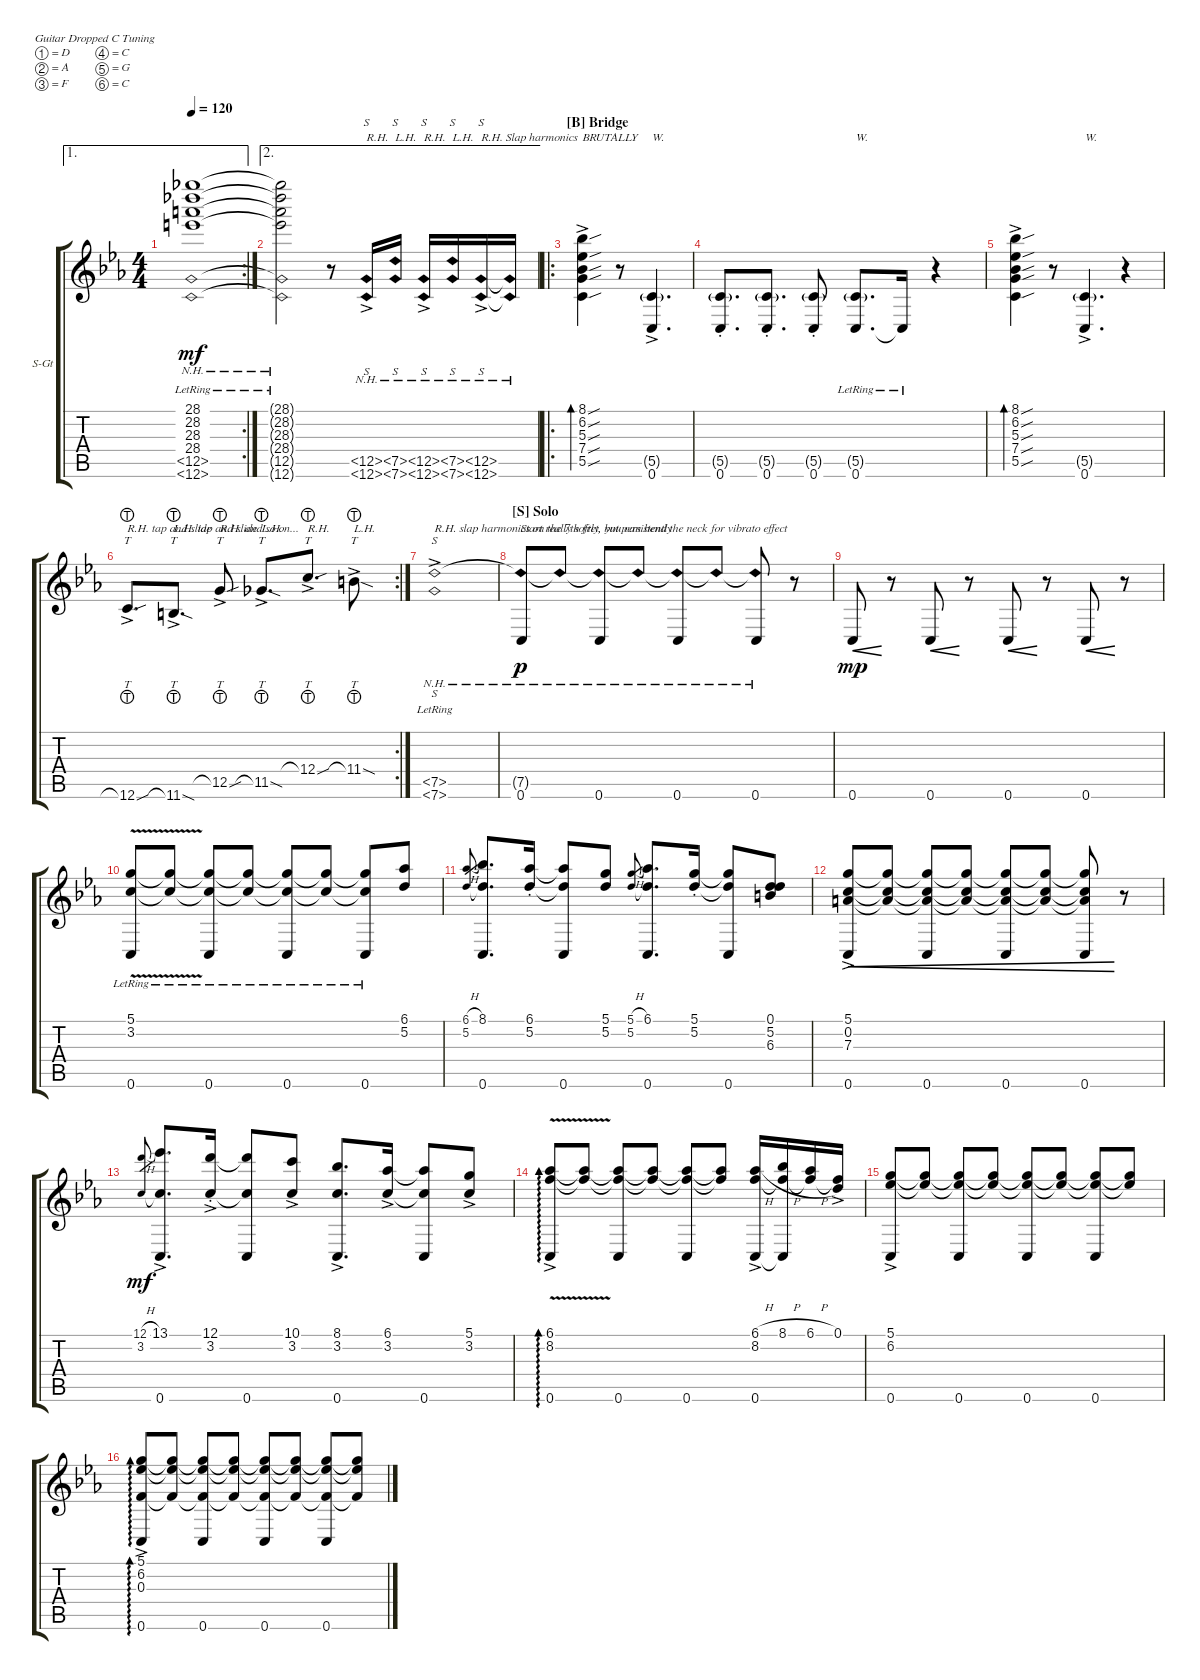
\defaultSystemsLayout 4
\bracketExtendMode groupsimilarinstruments
\firstSystemTrackNameOrientation horizontal
\otherSystemsTrackNameOrientation horizontal
\track ("Steel Guitar" "S-Gt") {instrument acousticguitarsteel}
\staff {score tabs}
\tuning (D4 A3 F3 C3 G2 C2)
\ae 1
\rc 2
\ts (4 4)
\tempo 120
\clef g2
\ks eb
(12.6{nh lr t} 12.5{nh lr t} 28.1{t} 28.2{t} 28.3{t} 28.4{t}).1{dy mf} |
\ae 2
(12.6{nh lr t} 12.5{nh lr t} 28.4{t} 28.3{t} 28.2{t} 28.1{t}).2 r.8 (12.6{nh ac} 12.5{nh ac}).16{s txt "R.H."} (7.5{nh} 7.6{nh}).16{s txt "L.H."} (12.6{nh ac} 12.5{nh ac}).16{s txt "R.H."} (7.6{nh} 7.5{nh}).16{s txt "L.H."} (12.6{nh ac} 12.5{nh ac}).16{s txt "R.H. Slap harmonics"} (12.6{nh t} 12.5{nh t}).16 |
\ro
\section ("B" "Bridge ")
(5.5{sou ac} 7.4{sou ac} 5.3{sou ac} 6.2{sou ac} 8.1{sou ac}).4{bd 120 txt "BRUTALLY"} r.8 (0.6{ac} 5.5{g}).4{d txt "W."} |
(0.6{st} 5.5{g}).8{d} (0.6{st} 5.5{g}).8{d} (0.6{st} 5.5{g}).8 (0.6{lr} 5.5{g}).8{d txt "W."} 0.6{lr t}.16 r.4 |
(5.5{sou ac} 7.4{sou ac} 5.3{sou ac} 6.2{sou ac} 8.1{sou ac}).4{bd 120} r.8 (0.6{ac} 5.5{g}).4{d txt "W."} r.4 |
\rc 2
12.6{sou lht ac}.8{tt d txt "R.H. tap and slide"} 11.6{sod lht ac}.8{tt d txt "L.H. tap and slide"} 12.5{sou lht ac}.8{tt txt "R.H. and so on..."} 11.5{sod lht ac}.8{tt d txt "L.H."} 12.4{sou lht ac}.8{tt d txt "R.H."} 11.4{sod lht ac}.8{tt txt "L.H."} |
(7.6{nh ac lr} 7.5{nh}).1{s txt "R.H. slap harmonics on the 7th fret, you can bend the neck for vibrato effect"} |
\section ("S" "Solo")
(0.6 7.5{nh t}).8{txt "Start really softly, but persistently" dy p} 7.5{nh t}.8 (0.6 7.5{nh t}).8 7.5{nh t}.8 (0.6 7.5{nh t}).8 7.5{nh t}.8 (0.6 7.5{nh t}).8 r.8 |
0.6.8{cre dy mp} r.8 0.6.8{cre} r.8 0.6.8{cre} r.8 0.6.8{cre} r.8 |
(0.6 5.1{v lr} 3.2).8 (5.1{lr t} 3.2{lr t}).8 (0.6 5.1{lr t} 3.2{lr t}).8 (5.1{lr t} 3.2{lr t}).8 (0.6 5.1{lr t} 3.2{lr t}).8 (5.1{lr t} 3.2{lr t}).8 (0.6 5.1{lr t} 3.2{lr t}).8 (6.1 5.2).8 |
(6.1{h} 5.2).8{gr} (0.6 8.1 5.2{t}).8{d} (6.1{st} 5.2{st}).16 (0.6 6.1{t} 5.2{t}).8 (5.1 5.2).8 (5.1{h} 5.2).8{gr} (0.6 6.1 5.2{t}).8{d} (5.1{st} 5.2{st}).16 (0.6 5.1{t} 5.2{t}).8 (0.1 5.2 6.3).8 |
(0.6 5.1{ac} 0.2 7.3).8{cre} (5.1{t} 0.2{t} 7.3{t}).8{cre} (0.6 5.1{t} 0.2{t} 7.3{t}).8{cre} (5.1{t} 0.2{t} 7.3{t}).8{cre} (0.6 5.1{t} 0.2{t} 7.3{t}).8{cre} (5.1{t} 0.2{t} 7.3{t}).8{cre} (0.6 5.1{t} 0.2{t} 7.3{t}).8{cre} r.8 |
(12.1{h} 3.2).8{gr dy mf} (0.6 13.1{ac} 3.2{t}).8{d} (12.1{ac st} 3.2{st}).16 (0.6 12.1{t} 3.2{t}).8 (10.1{ac} 3.2).8 (0.6 8.1{ac} 3.2).8{d} (6.1{ac} 3.2).16 (0.6 6.1{t} 3.2{t}).8 (5.1{ac} 3.2).8 |
(0.6 6.1{v ac} 8.2{v}).8{ad 0} (8.2{t} 6.1{t}).8 (0.6 8.2{t} 6.1{t}).8 (8.2{t} 6.1{t}).8 (0.6 8.2{t} 6.1{t}).8 (8.2{t} 6.1{t}).8 (0.6 8.2 6.1{h ac}).16 (8.1{h} 0.6{t} 8.2{t}).16 (6.1{h} 8.2{t}).16 (0.1{ac} 8.2{t}).16 |
(0.6 5.1{ac} 6.2).8 (5.1{t} 6.2{t}).8 (0.6 5.1{t} 6.2{t}).8 (5.1{t} 6.2{t}).8 (0.6 5.1{t} 6.2{t}).8 (5.1{t} 6.2{t}).8 (0.6 5.1{t} 6.2{t}).8 (5.1{t} 6.2{t}).8 |
(0.6 5.1{ac} 6.2{ac} 0.3).8{ad 0} (5.1{t} 6.2{t} 0.3{t}).8 (0.6 5.1{t} 6.2{t} 0.3{t}).8 (5.1{t} 6.2{t} 0.3{t}).8 (0.6 5.1{t} 6.2{t} 0.3{t}).8 (5.1{t} 6.2{t} 0.3{t}).8 (0.6 5.1{t} 6.2{t} 0.3{t}).8 (5.1{t} 6.2{t} 0.3{t}).8
